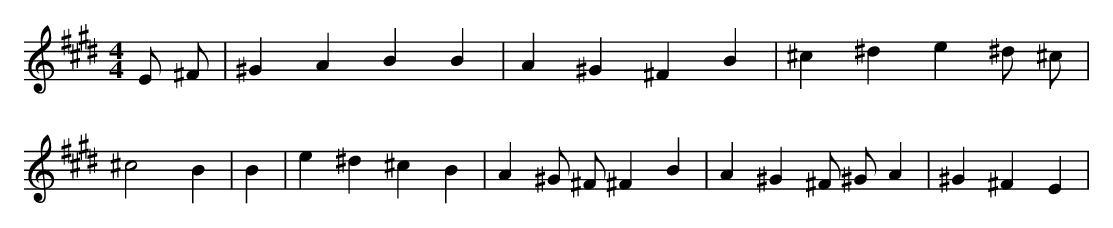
X:1
M:4/4
L:1/8
K:E
E ^F | ^G2 A2 B2 B2 | A2 ^G2 ^F2 B2 | ^c2 ^d2 e2 ^d ^c | ^c4 B2 | B2 | e2 ^d2 ^c2 B2 | A2 ^G ^F ^F2 B2 | A2 ^G2 ^F ^G A2 | ^G2 ^F2 E2 |
